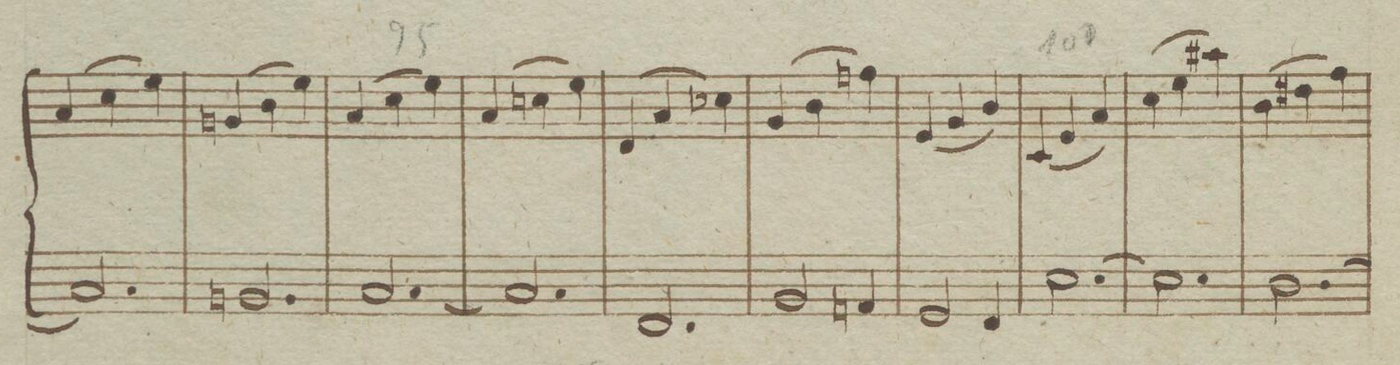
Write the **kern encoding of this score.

**kern	**dynam
*I"Violon	*
*clefF4	*
*k[b-e-]	*
*M3/4	*
2.C/]	.
=94	=94
2.BBn/	.
=95	=95
[2.C/	.
=96	=96
2.C/]	.
=97	=97
2.FF/	.
=98	=98
2BB-/	.
4AAn/	.
=99	=99
2GG/	.
4FF/	.
=100	=100
[2.E-\	.
=101	=101
2.E-\]	.
=102	=102
[2.D\	.
=103	=103
*-	*-
